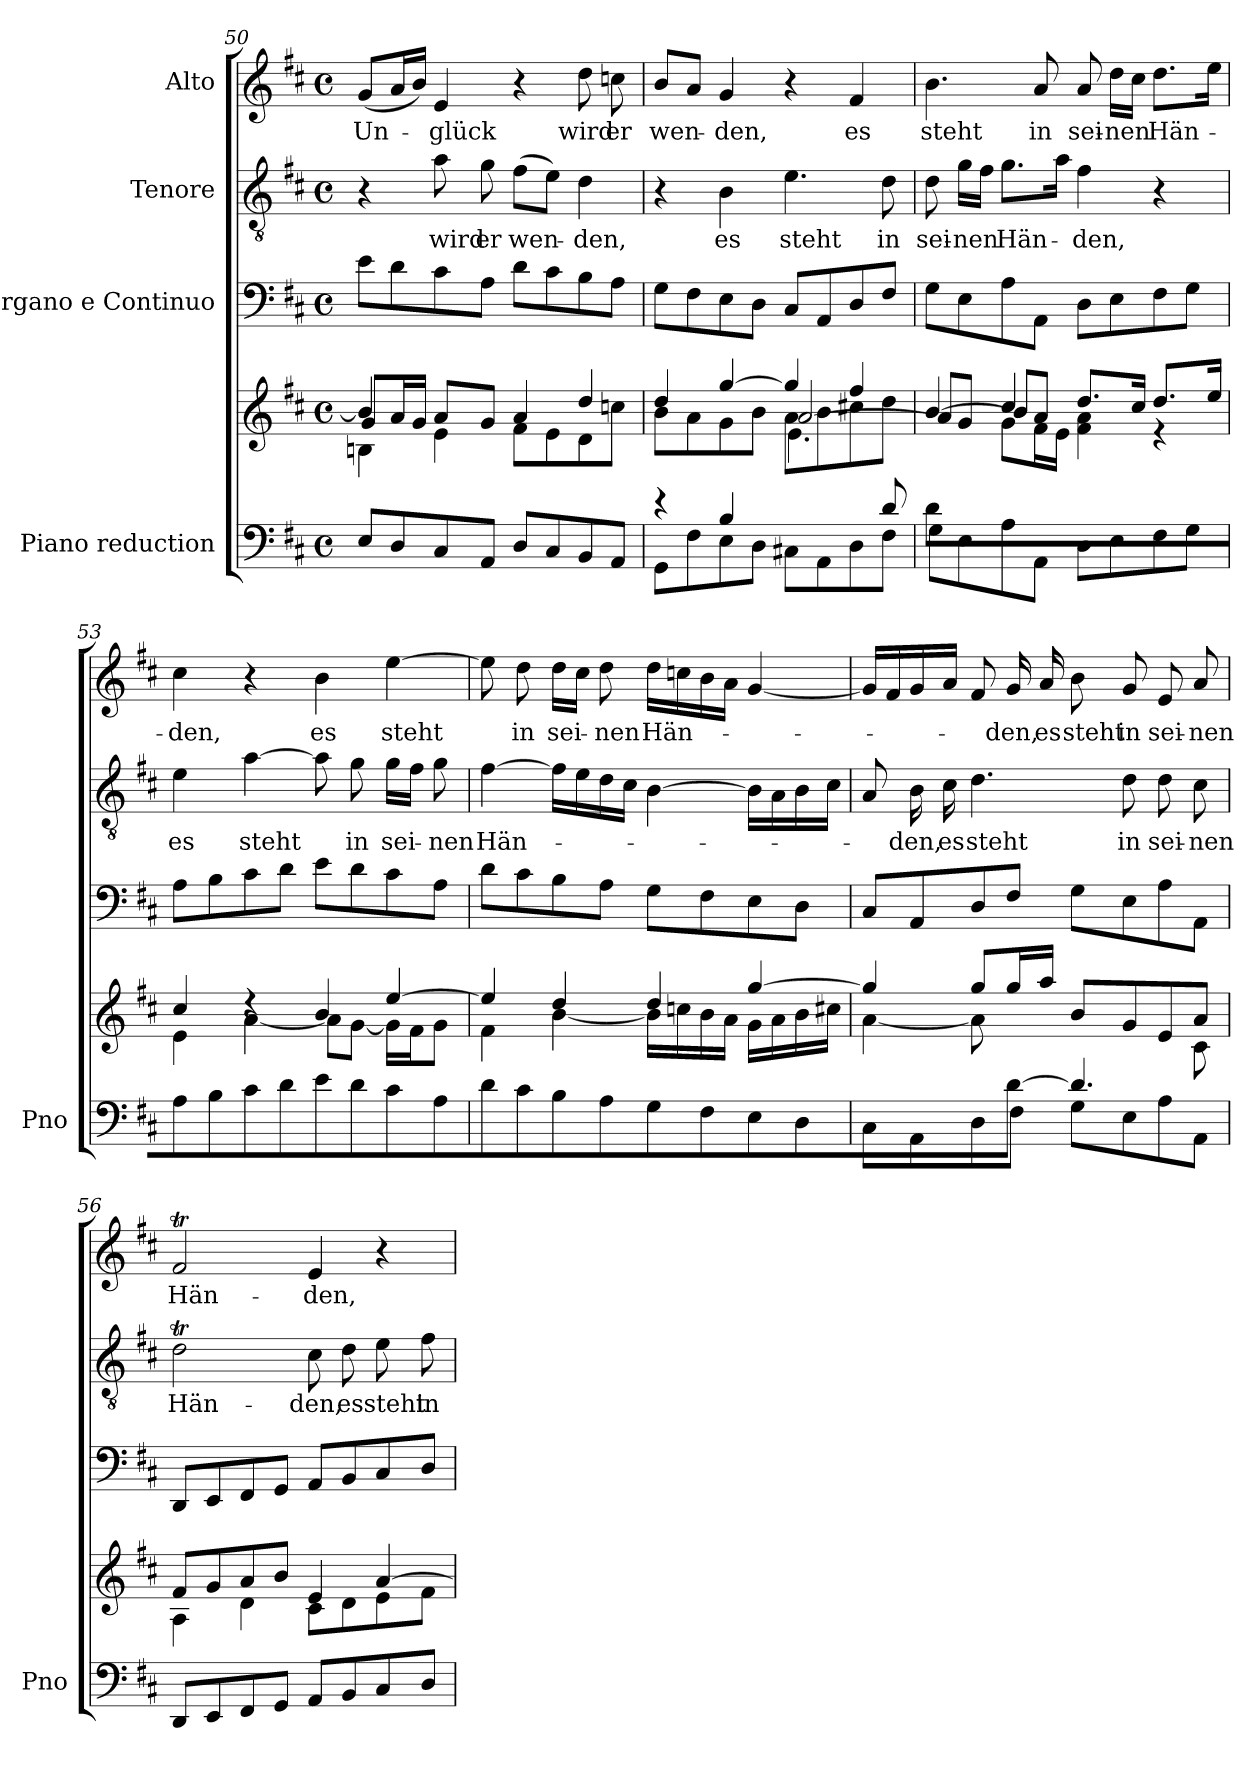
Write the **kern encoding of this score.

**kern	**kern	**kern	**kern	**text	**kern	**text
*part4	*part4	*part3	*part2	*part2	*part1	*part1
*staff5	*staff4	*staff3	*staff2	*staff2	*staff1	*staff1
*I"Piano reduction	*	*I"Organo e Continuo	*I"Tenore	*	*I"Alto	*
*I'Pno	*	*	*	*	*	*
*clefF4	*clefG2	*clefF4	*clefGv2	*	*clefG2	*
*k[f#c#]	*k[f#c#]	*k[f#c#]	*k[f#c#]	*	*k[f#c#]	*
*M4/4	*M4/4	*M4/4	*M4/4	*	*M4/4	*
*met(c)	*met(c)	*met(c)	*met(c)	*	*met(c)	*
=50	=50	=50	=50	=50	=50	=50
*	*^	*	*	*	*	*
*	*	*^	*	*	*	*	*
!	!	!	!	!	!	!	!	!LO:LY:b
8E/L	4b/]	4Bn\	8g/L	8e\L	4r	.	(<8g/L	Un-
8D/	.	.	16a/L	8d\	.	.	16a/L	.
.	.	.	16g/JJ	.	.	.	16b/JJ)	.
!	!	!	!	!	!	!LO:LY:b	!	!LO:LY:b
8C#/	8a/L	4e\	4ryy	8c#\	8a\	wird	4e/	-glück
!	!	!	!	!	!	!LO:LY:b	!	!
8AA/J	8g/J	.	.	8A\J	8g\	er	.	.
!	!	!	!	!	!	!LO:LY:b	!	!
8D/L	4a/	8f#\L	2ryy	8d\L	(>8f#\L	wen-	4r	.
8C#/	.	8e\	.	8c#\	8e\J)	.	.	.
!	!	!	!	!	!	!LO:LY:b	!	!LO:LY:b
8BB/	4dd/	8d\	.	8B\	4d\	-den,	8dd\	wird
!	!	!	!	!	!	!	!	!LO:LY:b
8AA/J	.	8ccn\J	.	8A\J	.	.	8ccn\	er
=51	=51	=51	=51	=51	=51	=51	=51	=51
*^	*	*	*^	*	*	*	*	*
!	!	!	!	!	!	!	!	!	!	!LO:LY:b
4r	8GG\L	4dd/	8b\L	2ryy	2ryy	8G\L	4r	.	8b/L	wen-
.	8F#\	.	8a\	.	.	8F#\	.	.	8a/J	.
!	!	!	!	!	!	!	!	!LO:LY:b	!	!LO:LY:b
4B/	8E\	[4gg/	8g\	.	.	8E\	4B\	es	4g/	-den,
.	8D\J	.	8b\J	.	.	8D\J	.	.	.	.
!	!	!	!	!	!	!	!	!LO:LY:b	!	!
4.ryy	8C#X\L	4gg/]	8a\L	[2a/	4.e\	8C#/L	4.e\	steht	4r	.
.	8AA\	.	8b\	.	.	8AA/	.	.	.	.
!	!	!	!	!	!	!	!	!	!	!LO:LY:b
.	8D\	4ff#/	8cc#X\	.	.	8D/	.	.	4f#/	es
!	!	!	!	!	!	!	!	!LO:LY:b	!	!
8d/	8F#\J	.	8dd\J	.	8ryy	8F#/J	8d\	in	.	.
!!LO:LB:g=z
=52	=52	=52	=52	=52	=52	=52	=52	=52	=52	=52
!	!	!	!	!	!	!	!	!LO:LY:b	!	!LO:LY:b
*	*	*	*	*v	*v	*	*	*	*	*
8d/L	8G\L	[4b/	8ryy	8a/L]	8G\L	8d\	sei-	4.b\	steht
!	!	!	!	!	!	!	!LO:LY:b	!	!
2..ryy	8E\	.	16g\L	8g/J	8E\	16g\LL	-nen	.	.
.	.	.	16f#\JJ	.	.	16f#\JJ	.	.	.
!	!	!	!	!	!	!	!LO:LY:b	!	!
.	8A\	4cc#/	8g\L	8b/L]	8A\	8.g\L	Hän-	.	.
!	!	!	!	!	!	!	!	!	!LO:LY:b
.	8AA\J	.	16f#\L	8a/J	8AA\J	.	.	8a/	in
.	.	.	16e\JJ	.	.	16a\Jk	.	.	.
!	!	!	!	!	!	!	!LO:LY:b	!	!LO:LY:b
.	8D\L	8.dd/L	4f#\ 4a\	2ryy	8D\L	4f#\	-den,	8a/	sei-
!	!	!	!	!	!	!	!	!	!LO:LY:b
.	8E\	.	.	.	8E\	.	.	16dd\LL	-nen
.	.	16cc#/Jk	.	.	.	.	.	16cc#\JJ	.
!	!	!	!	!	!	!	!	!	!LO:LY:b
.	8F#\	8.dd/L	4r	.	8F#\	4r	.	8.dd\L	Hän-
.	8G\J	.	.	.	8G\J	.	.	.	.
.	.	16ee/Jk	.	.	.	.	.	16ee\Jk	.
*v	*v	*	*	*	*	*	*	*	*
*	*	*v	*v	*	*	*	*	*
=53	=53	=53	=53	=53	=53	=53	=53
!	!	!	!	!	!LO:LY:b	!	!LO:LY:b
8A\L	4cc#/	4e\	8A\L	4e\	es	4cc#\	-den,
8B\	.	.	8B\	.	.	.	.
!	!	!	!	!	!LO:LY:b	!	!
8c#\	4rdd	[4a\	8c#\	[4a\	steht	4r	.
8d\J	.	.	8d\J	.	.	.	.
!	!	!	!	!	!	!	!LO:LY:b
8e\L	4b/	8a\L]	8e\L	8a\]	.	4b\	es
!	!	!	!	!	!LO:LY:b	!	!
8d\	.	[8g\J	8d\	8g\	in	.	.
!	!	!	!	!	!LO:LY:b	!	!LO:LY:b
8c#\	[4ee/	16g\LL]	8c#\	16g\LL	sei-	[4ee\	steht
.	.	16f#\J	.	16f#\JJ	.	.	.
!	!	!	!	!	!LO:LY:b	!	!
8A\J	.	8g\J	8A\J	8g\	-nen	.	.
=54	=54	=54	=54	=54	=54	=54	=54
!	!	!	!	!	!LO:LY:b	!	!
8d\L	4ee/]	4f#\	8d\L	[4f#\	Hän-	8ee\]	.
!	!	!	!	!	!	!	!LO:LY:b
8c#\	.	.	8c#\	.	.	8dd\	in
!	!	!	!	!	!	!	!LO:LY:b
8B\	4dd/	[4b\	8B\	16f#\LL]	.	16dd\LL	sei-
.	.	.	.	16e\	.	16cc#\JJ	.
!	!	!	!	!	!	!	!LO:LY:b
8A\J	.	.	8A\J	16d\	.	8dd\	-nen
.	.	.	.	16c#\JJ	.	.	.
!	!	!	!	!	!	!	!LO:LY:b
8G\L	4dd/	16b\LL]	8G\L	[4B\	.	16dd\LL	Hän-
.	.	16ccn\	.	.	.	16ccn\	.
8F#\	.	16b\	8F#\	.	.	16b\	.
.	.	16a\JJ	.	.	.	16a\JJ	.
8E\	[4gg/	16g\LL	8E\	16B\LL]	.	[4g/	.
.	.	16a\	.	16A\	.	.	.
8D\J	.	16b\	8D\J	16B\	.	.	.
.	.	16cc#X\JJ	.	16c#\JJ	.	.	.
=55	=55	=55	=55	=55	=55	=55	=55
*^	*	*	*	*	*	*	*
4.ryy	8C#\L	4gg/]	[4a\	8C#/L	8A/	.	16g/LL]	.
.	.	.	.	.	.	.	16f#/	.
!	!	!	!	!	!	!LO:LY:b	!	!
.	8AA\	.	.	8AA/	16B\	-den,	16g/	.
!	!	!	!	!	!	!LO:LY:b	!	!
.	.	.	.	.	16c#\	es	16a/JJ	.
!	!	!	!	!	!	!LO:LY:b	!	!
.	8D\	8gg/L	8a\L]	8D/	4.d\	steht	8f#/	.
!	!	!	!	!	!	!	!	!LO:LY:b
[8d/J	8F#\J	16gg/L	2ryy	8F#/J	.	.	16g/	-den,
!	!	!	!	!	!	!	!	!LO:LY:b
.	.	16aa/JJ	.	.	.	.	16a/	es
!	!	!	!	!	!	!	!	!LO:LY:b
4.d/]	8G\L	8b/L	.	8G\L	.	.	8b\	steht
!	!	!	!	!	!	!LO:LY:b	!	!LO:LY:b
.	8E\	8g/	.	8E\	8d\	in	8g/	in
!	!	!	!	!	!	!LO:LY:b	!	!LO:LY:b
.	8A\	8e/	.	8A\	8d\	sei-	8e/	sei-
!	!	!	!	!	!	!LO:LY:b	!	!LO:LY:b
8ryy	8AA\J	8a/J	8c#\	8AA\J	8c#\	-nen	8a/	-nen
!!LO:LB:g=z
=56	=56	=56	=56	=56	=56	=56	=56	=56
!	!	!	!	!	!	!LO:LY:b	!	!LO:LY:b
*v	*v	*	*	*	*	*	*	*
8DD/L	8f#/L	4A\	8DD/L	2dT\	Hän-	2f#t/	Hän-
8EE/	8g/	.	8EE/	.	.	.	.
8FF#/	8a/	4d\	8FF#/	.	.	.	.
8GG/J	8b/J	.	8GG/J	.	.	.	.
!	!	!	!	!	!LO:LY:b	!	!LO:LY:b
8AA/L	4e/	8c#\L	8AA/L	8c#\	-den,	4e/	-den,
!	!	!	!	!	!LO:LY:b	!	!
8BB/	.	8d\	8BB/	8d\	es	.	.
!	!	!	!	!	!LO:LY:b	!	!
8C#/	[4a/	8e\	8C#/	8e\	steht	4r	.
!	!	!	!	!	!LO:LY:b	!	!
8D/J	.	8f#\J	8D/J	8f#\	in	.	.
*	*v	*v	*	*	*	*	*
=	=	=	=	=	=	=
*-	*-	*-	*-	*-	*-	*-
